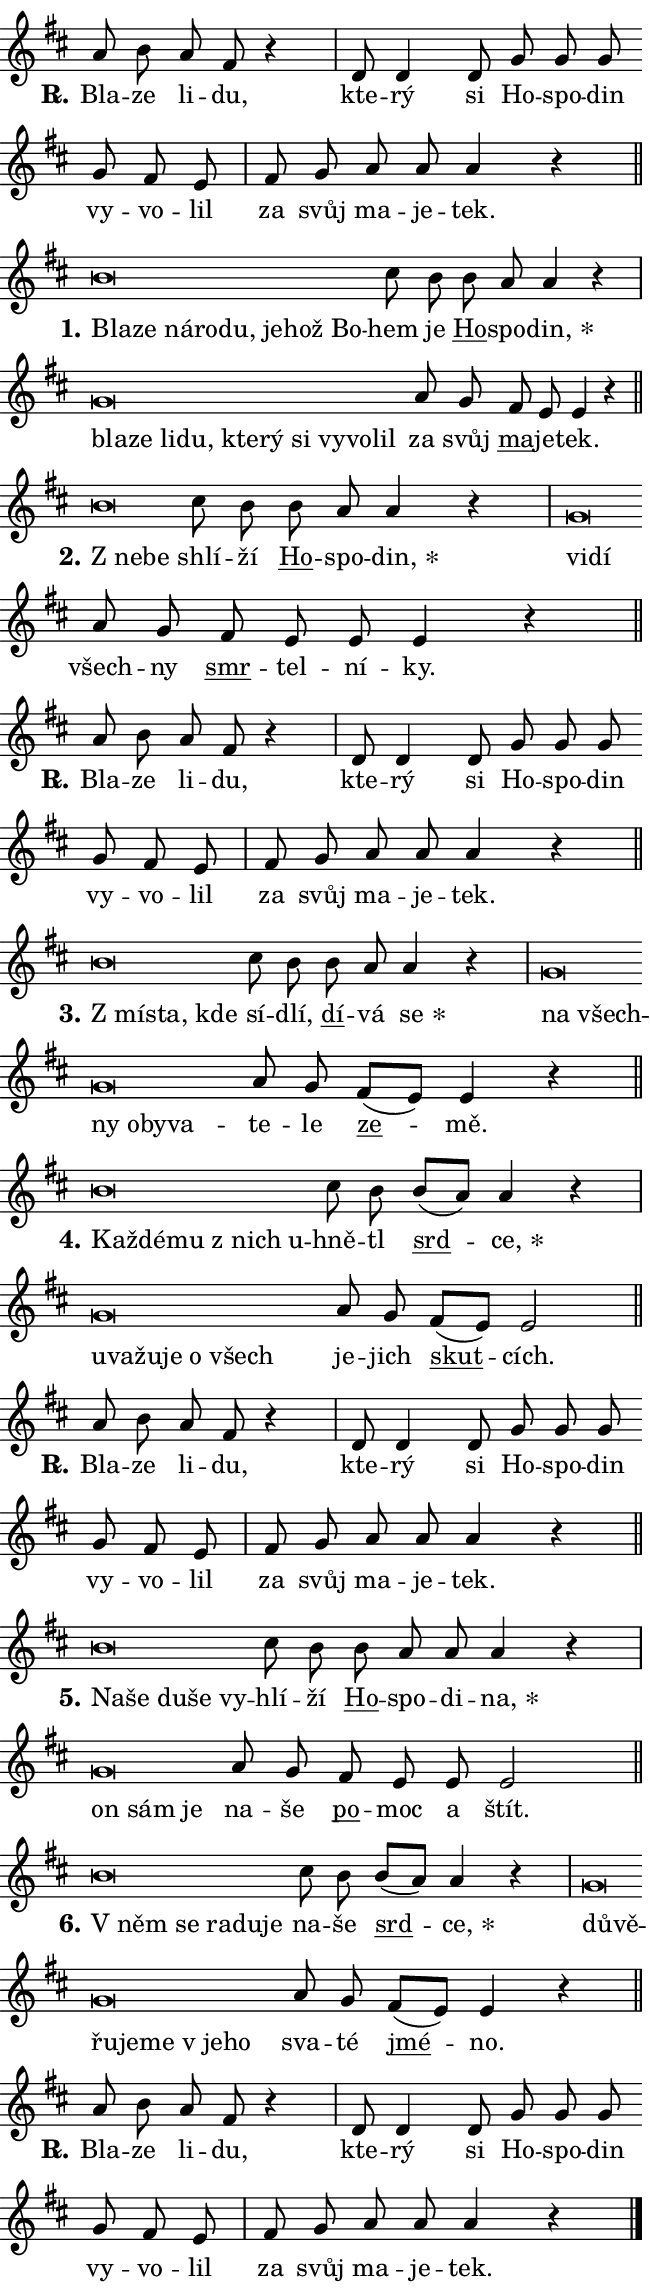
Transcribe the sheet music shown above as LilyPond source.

\version "2.24.0"
\header { tagline = "" }
\paper {
  indent = 0\cm
  top-margin = 0\cm
  right-margin = 0.13\cm % to fit lyric hyphens
  bottom-margin = 0\cm
  left-margin = 0\cm
  paper-width = 11\cm
  page-breaking = #ly:one-page-breaking
  system-system-spacing.basic-distance = #11
  score-system-spacing.basic-distance = #11
  ragged-last = ##f
}


%% Author: Thomas Morley
%% https://lists.gnu.org/archive/html/lilypond-user/2020-05/msg00002.html
#(define (line-position grob)
"Returns position of @var[grob} in current system:
   @code{'start}, if at first time-step
   @code{'end}, if at last time-step
   @code{'middle} otherwise
"
  (let* ((col (ly:item-get-column grob))
         (ln (ly:grob-object col 'left-neighbor))
         (rn (ly:grob-object col 'right-neighbor))
         (col-to-check-left (if (ly:grob? ln) ln col))
         (col-to-check-right (if (ly:grob? rn) rn col))
         (break-dir-left
           (and
             (ly:grob-property col-to-check-left 'non-musical #f)
             (ly:item-break-dir col-to-check-left)))
         (break-dir-right
           (and
             (ly:grob-property col-to-check-right 'non-musical #f)
             (ly:item-break-dir col-to-check-right))))
        (cond ((eqv? 1 break-dir-left) 'start)
              ((eqv? -1 break-dir-right) 'end)
              (else 'middle))))

#(define (tranparent-at-line-position vctor)
  (lambda (grob)
  "Relying on @code{line-position} select the relevant enry from @var{vctor}.
Used to determine transparency,"
    (case (line-position grob)
      ((end) (not (vector-ref vctor 0)))
      ((middle) (not (vector-ref vctor 1)))
      ((start) (not (vector-ref vctor 2))))))

noteHeadBreakVisibility =
#(define-music-function (break-visibility)(vector?)
"Makes @code{NoteHead}s transparent relying on @var{break-visibility}"
#{
  \override NoteHead.transparent =
    #(tranparent-at-line-position break-visibility)
#})

#(define delete-ledgers-for-transparent-note-heads
  (lambda (grob)
    "Reads whether a @code{NoteHead} is transparent.
If so this @code{NoteHead} is removed from @code{'note-heads} from
@var{grob}, which is supposed to be @code{LedgerLineSpanner}.
As a result ledgers are not printed for this @code{NoteHead}"
    (let* ((nhds-array (ly:grob-object grob 'note-heads))
           (nhds-list
             (if (ly:grob-array? nhds-array)
                 (ly:grob-array->list nhds-array)
                 '()))
           ;; Relies on the transparent-property being done before
           ;; Staff.LedgerLineSpanner.after-line-breaking is executed.
           ;; This is fragile ...
           (to-keep
             (remove
               (lambda (nhd)
                 (ly:grob-property nhd 'transparent #f))
               nhds-list)))
      ;; TODO find a better method to iterate over grob-arrays, similiar
      ;; to filter/remove etc for lists
      ;; For now rebuilt from scratch
      (set! (ly:grob-object grob 'note-heads)  '())
      (for-each
        (lambda (nhd)
          (ly:pointer-group-interface::add-grob grob 'note-heads nhd))
        to-keep))))

squashNotes = {
  \override NoteHead.X-extent = #'(-0.2 . 0.2)
  \override NoteHead.Y-extent = #'(-0.75 . 0)
  \override NoteHead.stencil =
    #(lambda (grob)
       (let ((pos (ly:grob-property grob 'staff-position)))
         (begin
           (if (< pos -7) (display "ERROR: Lower brevis then expected\n") (display ""))
           (if (<= pos -6) ly:text-interface::print ly:note-head::print))))
}
unSquashNotes = {
  \revert NoteHead.X-extent
  \revert NoteHead.Y-extent
  \revert NoteHead.stencil
}

hideNotes = \noteHeadBreakVisibility #begin-of-line-visible
unHideNotes = \noteHeadBreakVisibility #all-visible

% work-around for resetting accidentals
% https://lilypond.org/doc/v2.23/Documentation/notation/displaying-rhythms#unmetered-music
cadenzaMeasure = {
  \cadenzaOff
  \partial 1024 s1024
  \cadenzaOn
}

#(define-markup-command (accent layout props text) (markup?)
  "Underline accented syllable"
  (interpret-markup layout props
    #{\markup \override #'(offset . 4.3) \underline { #text }#}))

responsum = \markup \concat {
  "R" \hspace #-1.05 \path #0.1 #'((moveto 0 0.07) (lineto 0.9 0.8)) \hspace #0.05 "."
}

spaceSize = #0.6828661417322834 % exact space size for TeX Gyre Schola

\layout {
  \context {
    \Staff
    \remove "Time_signature_engraver"
    \override LedgerLineSpanner.after-line-breaking = #delete-ledgers-for-transparent-note-heads
  }
  \context {
    \Lyrics {
      \override LyricSpace.minimum-distance = \spaceSize
      \override LyricText.font-name = #"TeX Gyre Schola"
      \override LyricText.font-size = 1
      \override StanzaNumber.font-name = #"TeX Gyre Schola Bold"
      \override StanzaNumber.font-size = 1
    }
  }
  \context {
    \Score 
    \override NoteHead.text =
      #(lambda (grob) 
        (let ((pos (ly:grob-property grob 'staff-position)))
          #{\markup {
            \combine
              \halign #-0.55 \raise #(if (= pos -6) 0 0.5) \override #'(thickness . 2) \draw-line #'(3.2 . 0)
              \musicglyph "noteheads.sM1"
          }#}))
  }
}

% magnetic-lyrics.ily
%
%   written by
%     Jean Abou Samra <jean@abou-samra.fr>
%     Werner Lemberg <wl@gnu.org>
%
%   adapted by
%     Jiri Hon <jiri.hon@gmail.com>
%
% Version 2022-Apr-15

% https://www.mail-archive.com/lilypond-user@gnu.org/msg149350.html

#(define (Left_hyphen_pointer_engraver context)
   "Collect syllable-hyphen-syllable occurrences in lyrics and store
them in properties.  This engraver only looks to the left.  For
example, if the lyrics input is @code{foo -- bar}, it does the
following.

@itemize @bullet
@item
Set the @code{text} property of the @code{LyricHyphen} grob between
@q{foo} and @q{bar} to @code{foo}.

@item
Set the @code{left-hyphen} property of the @code{LyricText} grob with
text @q{foo} to the @code{LyricHyphen} grob between @q{foo} and
@q{bar}.
@end itemize

Use this auxiliary engraver in combination with the
@code{lyric-@/text::@/apply-@/magnetic-@/offset!} hook."
   (let ((hyphen #f)
         (text #f))
     (make-engraver
      (acknowledgers
       ((lyric-syllable-interface engraver grob source-engraver)
        (set! text grob)))
      (end-acknowledgers
       ((lyric-hyphen-interface engraver grob source-engraver)
        ;(when (not (grob::has-interface grob 'lyric-space-interface))
          (set! hyphen grob)));)
      ((stop-translation-timestep engraver)
       (when (and text hyphen)
         (ly:grob-set-object! text 'left-hyphen hyphen))
       (set! text #f)
       (set! hyphen #f)))))

#(define (lyric-text::apply-magnetic-offset! grob)
   "If the space between two syllables is less than the value in
property @code{LyricText@/.details@/.squash-threshold}, move the right
syllable to the left so that it gets concatenated with the left
syllable.

Use this function as a hook for
@code{LyricText@/.after-@/line-@/breaking} if the
@code{Left_@/hyphen_@/pointer_@/engraver} is active."
   (let ((hyphen (ly:grob-object grob 'left-hyphen #f)))
     (when hyphen
       (let ((left-text (ly:spanner-bound hyphen LEFT)))
         (when (grob::has-interface left-text 'lyric-syllable-interface)
           (let* ((common (ly:grob-common-refpoint grob left-text X))
                  (this-x-ext (ly:grob-extent grob common X))
                  (left-x-ext
                   (begin
                     ;; Trigger magnetism for left-text.
                     (ly:grob-property left-text 'after-line-breaking)
                     (ly:grob-extent left-text common X)))
                  ;; `delta` is the gap width between two syllables.
                  (delta (- (interval-start this-x-ext)
                            (interval-end left-x-ext)))
                  (details (ly:grob-property grob 'details))
                  (threshold (assoc-get 'squash-threshold details 0.2)))
             (when (< delta threshold)
               (let* (;; We have to manipulate the input text so that
                      ;; ligatures crossing syllable boundaries are not
                      ;; disabled.  For languages based on the Latin
                      ;; script this is essentially a beautification.
                      ;; However, for non-Western scripts it can be a
                      ;; necessity.
                      (lt (ly:grob-property left-text 'text))
                      (rt (ly:grob-property grob 'text))
                      (is-space (grob::has-interface hyphen 'lyric-space-interface))
                      (space (if is-space " " ""))
                      (extra-delta (if is-space spaceSize 0))
                      ;; Append new syllable.
                      (ltrt-space (if (and (string? lt) (string? rt))
                                (string-append lt space rt)
                                (make-concat-markup (list lt space rt))))
                      ;; Right-align `ltrt` to the right side.
                      (ltrt-space-markup (grob-interpret-markup
                               grob
                               (make-translate-markup
                                (cons (interval-length this-x-ext) 0)
                                (make-right-align-markup ltrt-space)))))
                 (begin
                   ;; Don't print `left-text`.
                   (ly:grob-set-property! left-text 'stencil #f)
                   ;; Set text and stencil (which holds all collected
                   ;; syllables so far) and shift it to the left.
                   (ly:grob-set-property! grob 'text ltrt-space)
                   (ly:grob-set-property! grob 'stencil ltrt-space-markup)
                   (ly:grob-translate-axis! grob (- (- delta extra-delta)) X))))))))))


#(define (lyric-hyphen::displace-bounds-first grob)
   ;; Make very sure this callback isn't triggered too early.
   (let ((left (ly:spanner-bound grob LEFT))
         (right (ly:spanner-bound grob RIGHT)))
     (ly:grob-property left 'after-line-breaking)
     (ly:grob-property right 'after-line-breaking)
     (ly:lyric-hyphen::print grob)))

squashThreshold = #0.4

\layout {
  \context {
    \Lyrics
    \consists #Left_hyphen_pointer_engraver
    \override LyricText.after-line-breaking =
      #lyric-text::apply-magnetic-offset!
    \override LyricHyphen.stencil = #lyric-hyphen::displace-bounds-first
    \override LyricText.details.squash-threshold = \squashThreshold
    \override LyricHyphen.minimum-distance = 0
    \override LyricHyphen.minimum-length = \squashThreshold
  }
}

squashText = \override LyricText.details.squash-threshold = 9999
unSquashText = \override LyricText.details.squash-threshold = \squashThreshold

leftText = \override LyricText.self-alignment-X = #LEFT
unLeftText = \revert LyricText.self-alignment-X

starOffset = #(lambda (grob) 
                (let ((x_offset (ly:self-alignment-interface::aligned-on-x-parent grob)))
                  (if (= x_offset 0) 0 (+ x_offset 1.2))))

star = #(define-music-function (syllable)(string?)
"Append star separator at the end of a syllable"
#{
  \once \override LyricText.X-offset = #starOffset
  \lyricmode { \markup {
    #syllable
    \override #'((font-name . "TeX Gyre Schola Bold")) \hspace #0.2 \lower #0.65 \larger "*"
  } }
#})

starAccent = #(define-music-function (syllable)(string?)
"Append star separator at the end of a syllable and make accent"
#{
  \once \override LyricText.X-offset = #starOffset
  \lyricmode { \markup {
    \accent #syllable
    \override #'((font-name . "TeX Gyre Schola Bold")) \hspace #0.2 \lower #0.65 \larger "*"
  } }
#})

breath = #(define-music-function (syllable)(string?)
"Append breathing indicator at the end of a syllable"
#{
  \lyricmode { \markup { #syllable "+" } }
#})

optionalBreath = #(define-music-function (syllable)(string?)
"Append optional breathing indicator at the end of a syllable"
#{
  \lyricmode { \markup { #syllable "(+)" } }
#})


\score {
    <<
        \new Voice = "melody" { \cadenzaOn \key d \major \relative { a'8 b a fis r4 \cadenzaMeasure \bar "|" d8 d4 d8 \bar "" g g g \bar "" g fis e \cadenzaMeasure \bar "|" fis g a a a4 r \cadenzaMeasure \bar "||" \break } }
        \new Lyrics \lyricsto "melody" { \lyricmode { \set stanza = \responsum
Bla -- ze li -- du, kte -- rý si Ho -- spo -- din vy -- vo -- lil za svůj ma -- je -- tek. } }
    >>
    \layout {}
}

\score {
    <<
        \new Voice = "melody" { \cadenzaOn \key d \major \relative { \squashNotes b'\breve*1/16 \hideNotes \breve*1/16 \bar "" \breve*1/16 \bar "" \breve*1/16 \bar "" \breve*1/16 \bar "" \breve*1/16 \bar "" \breve*1/16 \breve*1/16 \bar "" \unHideNotes \unSquashNotes cis8 b \bar "" b a a4 r \cadenzaMeasure \bar "|" \squashNotes g\breve*1/16 \hideNotes \breve*1/16 \bar "" \breve*1/16 \bar "" \breve*1/16 \bar "" \breve*1/16 \bar "" \breve*1/16 \bar "" \breve*1/16 \bar "" \breve*1/16 \bar "" \breve*1/16 \breve*1/16 \bar "" \unHideNotes \unSquashNotes a8 g \bar "" fis e e4 r \cadenzaMeasure \bar "||" \break } }
        \new Lyrics \lyricsto "melody" { \lyricmode { \set stanza = "1."
\leftText Bla -- \squashText ze ná -- ro -- du, je -- hož Bo -- \unLeftText \unSquashText hem je \markup \accent Ho -- spo -- \star din, \leftText bla -- \squashText ze li -- du, kte -- rý si vy -- vo -- lil \unLeftText \unSquashText za svůj \markup \accent ma -- je -- tek. } }
    >>
    \layout {}
}

\score {
    <<
        \new Voice = "melody" { \cadenzaOn \key d \major \relative { \squashNotes b'\breve*1/16 \hideNotes \breve*1/16 \bar "" \unHideNotes \unSquashNotes cis8 b \bar "" b a a4 r \cadenzaMeasure \bar "|" \squashNotes g\breve*1/16 \hideNotes \breve*1/16 \bar "" \unHideNotes \unSquashNotes a8 g \bar "" fis e e e4 r \cadenzaMeasure \bar "||" \break } }
        \new Lyrics \lyricsto "melody" { \lyricmode { \set stanza = "2."
\leftText "Z ne" -- \squashText be \unLeftText \unSquashText shlí -- ží \markup \accent Ho -- spo -- \star din, \leftText vi -- \squashText dí \unLeftText \unSquashText všech -- ny \markup \accent smr -- tel -- ní -- ky. } }
    >>
    \layout {}
}

\score {
    <<
        \new Voice = "melody" { \cadenzaOn \key d \major \relative { a'8 b a fis r4 \cadenzaMeasure \bar "|" d8 d4 d8 \bar "" g g g \bar "" g fis e \cadenzaMeasure \bar "|" fis g a a a4 r \cadenzaMeasure \bar "||" \break } }
        \new Lyrics \lyricsto "melody" { \lyricmode { \set stanza = \responsum
Bla -- ze li -- du, kte -- rý si Ho -- spo -- din vy -- vo -- lil za svůj ma -- je -- tek. } }
    >>
    \layout {}
}

\score {
    <<
        \new Voice = "melody" { \cadenzaOn \key d \major \relative { \squashNotes b'\breve*1/16 \hideNotes \breve*1/16 \breve*1/16 \bar "" \unHideNotes \unSquashNotes cis8 b \bar "" b a a4 r \cadenzaMeasure \bar "|" \squashNotes g\breve*1/16 \hideNotes \breve*1/16 \bar "" \breve*1/16 \bar "" \breve*1/16 \bar "" \breve*1/16 \breve*1/16 \bar "" \unHideNotes \unSquashNotes a8 g \bar "" fis[( e)] e4 r \cadenzaMeasure \bar "||" \break } }
        \new Lyrics \lyricsto "melody" { \lyricmode { \set stanza = "3."
\leftText "Z mí" -- \squashText sta, kde \unLeftText \unSquashText sí -- dlí, \markup \accent dí -- vá \star se \leftText na \squashText všech -- ny o -- by -- va -- \unLeftText \unSquashText te -- le \markup \accent ze -- mě. } }
    >>
    \layout {}
}

\score {
    <<
        \new Voice = "melody" { \cadenzaOn \key d \major \relative { \squashNotes b'\breve*1/16 \hideNotes \breve*1/16 \bar "" \breve*1/16 \bar "" \breve*1/16 \breve*1/16 \bar "" \unHideNotes \unSquashNotes cis8 b \bar "" b[( a)] a4 r \cadenzaMeasure \bar "|" \squashNotes g\breve*1/16 \hideNotes \breve*1/16 \bar "" \breve*1/16 \bar "" \breve*1/16 \bar "" \breve*1/16 \breve*1/16 \bar "" \unHideNotes \unSquashNotes a8 g \bar "" fis[( e)] e2 \cadenzaMeasure \bar "||" \break } }
        \new Lyrics \lyricsto "melody" { \lyricmode { \set stanza = "4."
\leftText Kaž -- \squashText dé -- mu "z nich" u -- \unLeftText \unSquashText hně -- tl \markup \accent srd -- \star ce, \leftText u -- \squashText va -- žu -- je o všech \unLeftText \unSquashText je -- jich \markup \accent skut -- cích. } }
    >>
    \layout {}
}

\score {
    <<
        \new Voice = "melody" { \cadenzaOn \key d \major \relative { a'8 b a fis r4 \cadenzaMeasure \bar "|" d8 d4 d8 \bar "" g g g \bar "" g fis e \cadenzaMeasure \bar "|" fis g a a a4 r \cadenzaMeasure \bar "||" \break } }
        \new Lyrics \lyricsto "melody" { \lyricmode { \set stanza = \responsum
Bla -- ze li -- du, kte -- rý si Ho -- spo -- din vy -- vo -- lil za svůj ma -- je -- tek. } }
    >>
    \layout {}
}

\score {
    <<
        \new Voice = "melody" { \cadenzaOn \key d \major \relative { \squashNotes b'\breve*1/16 \hideNotes \breve*1/16 \bar "" \breve*1/16 \bar "" \breve*1/16 \breve*1/16 \bar "" \unHideNotes \unSquashNotes cis8 b \bar "" b a a a4 r \cadenzaMeasure \bar "|" \squashNotes g\breve*1/16 \hideNotes \breve*1/16 \breve*1/16 \bar "" \unHideNotes \unSquashNotes a8 g \bar "" fis e e e2 \cadenzaMeasure \bar "||" \break } }
        \new Lyrics \lyricsto "melody" { \lyricmode { \set stanza = "5."
\leftText Na -- \squashText še du -- še vy -- \unLeftText \unSquashText hlí -- ží \markup \accent Ho -- spo -- di -- \star na, \leftText on \squashText sám je \unLeftText \unSquashText na -- še \markup \accent po -- moc a štít. } }
    >>
    \layout {}
}

\score {
    <<
        \new Voice = "melody" { \cadenzaOn \key d \major \relative { \squashNotes b'\breve*1/16 \hideNotes \breve*1/16 \bar "" \breve*1/16 \bar "" \breve*1/16 \breve*1/16 \bar "" \unHideNotes \unSquashNotes cis8 b \bar "" b[( a)] a4 r \cadenzaMeasure \bar "|" \squashNotes g\breve*1/16 \hideNotes \breve*1/16 \bar "" \breve*1/16 \bar "" \breve*1/16 \bar "" \breve*1/16 \bar "" \breve*1/16 \breve*1/16 \bar "" \unHideNotes \unSquashNotes a8 g \bar "" fis[( e)] e4 r \cadenzaMeasure \bar "||" \break } }
        \new Lyrics \lyricsto "melody" { \lyricmode { \set stanza = "6."
\leftText "V něm" \squashText se ra -- du -- je \unLeftText \unSquashText na -- še \markup \accent srd -- \star ce, \leftText dů -- \squashText vě -- řu -- je -- me "v je" -- ho \unLeftText \unSquashText sva -- té \markup \accent jmé -- no. } }
    >>
    \layout {}
}

\score {
    <<
        \new Voice = "melody" { \cadenzaOn \key d \major \relative { a'8 b a fis r4 \cadenzaMeasure \bar "|" d8 d4 d8 \bar "" g g g \bar "" g fis e \cadenzaMeasure \bar "|" fis g a a a4 r \cadenzaMeasure \bar "||" \break } \bar "|." }
        \new Lyrics \lyricsto "melody" { \lyricmode { \set stanza = \responsum
Bla -- ze li -- du, kte -- rý si Ho -- spo -- din vy -- vo -- lil za svůj ma -- je -- tek. } }
    >>
    \layout {}
}
